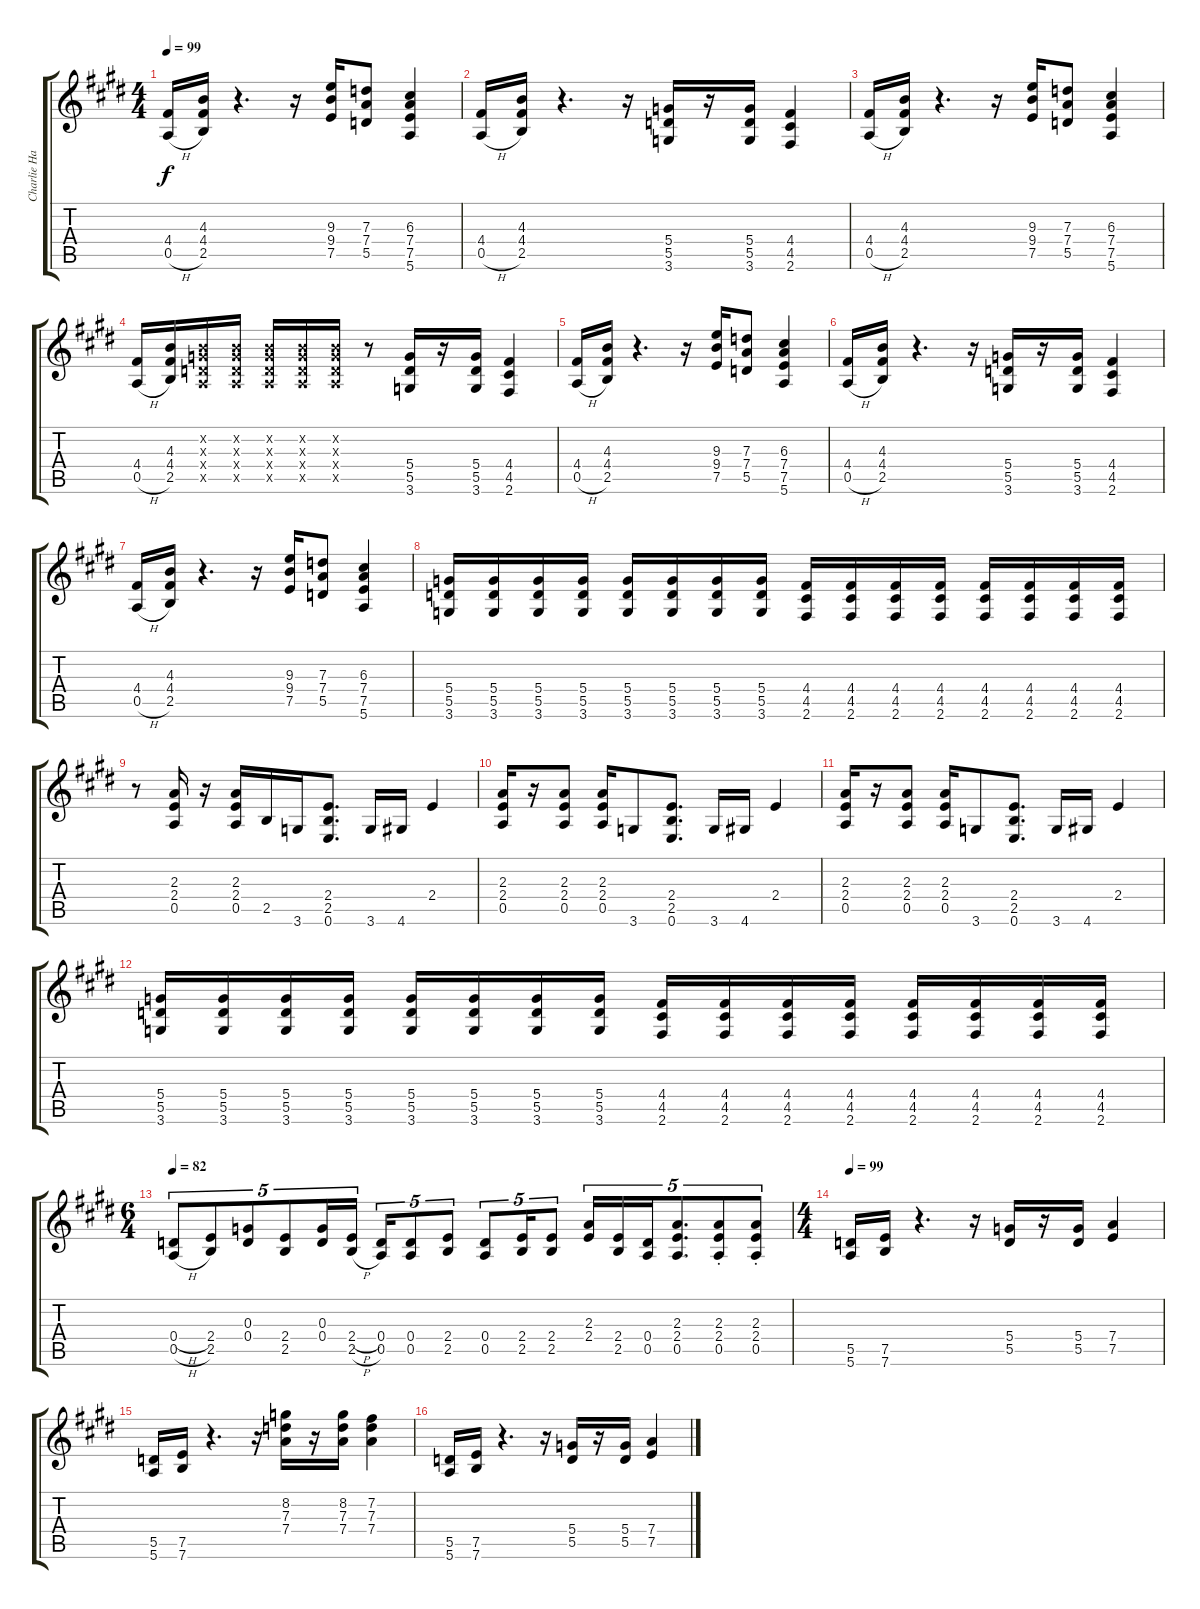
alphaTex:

\track ("Charlie Hargrett Guitar" "Charlie Ha") {instrument overdrivenguitar}
\staff {score tabs}
\tuning (E4 B3 G3 D3 A2 E2) {hide}
\ts (4 4)
\tempo 99
\clef g2
\ks e
(4.4 0.5{h}).16{dy f} (4.3 4.4 2.5).16 r.4{d} r.16 (9.3 9.4 7.5).16 (7.3 7.4 5.5).8 (6.3 7.4 7.5 5.6).4 |
(4.4 0.5{h}).16 (4.3 4.4 2.5).16 r.4{d} r.16 (5.4 5.5 3.6).16 r.16 (5.4 5.5 3.6).16 (4.4 4.5 2.6).4 |
(4.4 0.5{h}).16 (4.3 4.4 2.5).16 r.4{d} r.16 (9.3 9.4 7.5).16 (7.3 7.4 5.5).8 (6.3 7.4 7.5 5.6).4 |
(4.4 0.5{h}).16 (4.3 4.4 2.5).16 (0.2{x} 0.3{x} 0.4{x} 0.5{x}).16 (0.2{x} 0.3{x} 0.4{x} 0.5{x}).16 (0.2{x} 0.3{x} 0.4{x} 0.5{x}).16 (0.2{x} 0.3{x} 0.4{x} 0.5{x}).16 (0.2{x} 0.3{x} 0.4{x} 0.5{x}).16 r.8 (5.4 5.5 3.6).16 r.16 (5.4 5.5 3.6).16 (4.4 4.5 2.6).4 |
(4.4 0.5{h}).16 (4.3 4.4 2.5).16 r.4{d} r.16 (9.3 9.4 7.5).16 (7.3 7.4 5.5).8 (6.3 7.4 7.5 5.6).4 |
(4.4 0.5{h}).16 (4.3 4.4 2.5).16 r.4{d} r.16 (5.4 5.5 3.6).16 r.16 (5.4 5.5 3.6).16 (4.4 4.5 2.6).4 |
(4.4 0.5{h}).16 (4.3 4.4 2.5).16 r.4{d} r.16 (9.3 9.4 7.5).16 (7.3 7.4 5.5).8 (6.3 7.4 7.5 5.6).4 |
(5.4 5.5 3.6).16 (5.4 5.5 3.6).16 (5.4 5.5 3.6).16 (5.4 5.5 3.6).16 (5.4 5.5 3.6).16 (5.4 5.5 3.6).16 (5.4 5.5 3.6).16 (5.4 5.5 3.6).16 (4.4 4.5 2.6).16 (4.4 4.5 2.6).16 (4.4 4.5 2.6).16 (4.4 4.5 2.6).16 (4.4 4.5 2.6).16 (4.4 4.5 2.6).16 (4.4 4.5 2.6).16 (4.4 4.5 2.6).16 |
r.8 (2.3 2.4 0.5).16 r.16 (2.3 2.4 0.5).16 2.5.16 3.6.16 (2.4 2.5 0.6).8{d} 3.6.16 4.6.16 2.4.4 |
(2.3 2.4 0.5).16 r.16 (2.3 2.4 0.5).8 (2.3 2.4 0.5).16 3.6.8 (2.4 2.5 0.6).8{d} 3.6.16 4.6.16 2.4.4 |
(2.3 2.4 0.5).16 r.16 (2.3 2.4 0.5).8 (2.3 2.4 0.5).16 3.6.8 (2.4 2.5 0.6).8{d} 3.6.16 4.6.16 2.4.4 |
(5.4 5.5 3.6).16 (5.4 5.5 3.6).16 (5.4 5.5 3.6).16 (5.4 5.5 3.6).16 (5.4 5.5 3.6).16 (5.4 5.5 3.6).16 (5.4 5.5 3.6).16 (5.4 5.5 3.6).16 (4.4 4.5 2.6).16 (4.4 4.5 2.6).16 (4.4 4.5 2.6).16 (4.4 4.5 2.6).16 (4.4 4.5 2.6).16 (4.4 4.5 2.6).16 (4.4 4.5 2.6).16 (4.4 4.5 2.6).16 |
\ts (6 4)
\tempo 82
(0.4{h} 0.5{h}).8{tu (5 4)} (2.4 2.5).8{tu (5 4)} (0.3 0.4).8{tu (5 4)} (2.4 2.5).8{tu (5 4)} (0.3 0.4).16{tu (5 4)} (2.4{h} 2.5{h}).16{tu (5 4) beam splitsecondary} (0.4 0.5).16{tu (5 4)} (0.4 0.5).8{tu (5 4)} (2.4 2.5).8{tu (5 4)} (0.4 0.5).8{tu (5 4)} (2.4 2.5).16{tu (5 4)} (2.4 2.5).8{tu (5 4)} (2.3 2.4).16{tu (5 4)} (2.4 2.5).16{tu (5 4)} (0.4 0.5).16{tu (5 4)} (2.3 2.4 0.5).8{d tu (5 4)} (2.3 2.4 0.5{st}).8{tu (5 4)} (2.3 2.4{st} 0.5).8{tu (5 4)} |
\ts (4 4)
\tempo 100
\tempo 99
(5.5 5.6).16{instrument overdrivenguitar} (7.5 7.6).16 r.4{d} r.16 (5.4 5.5).16 r.16 (5.4 5.5).16 (7.4 7.5).4 |
(5.5 5.6).16 (7.5 7.6).16 r.4{d} r.16 (8.2 7.3 7.4).16 r.16 (8.2 7.3 7.4).16 (7.2 7.3 7.4).4 |
(5.5 5.6).16 (7.5 7.6).16 r.4{d} r.16 (5.4 5.5).16 r.16 (5.4 5.5).16 (7.4 7.5).4
